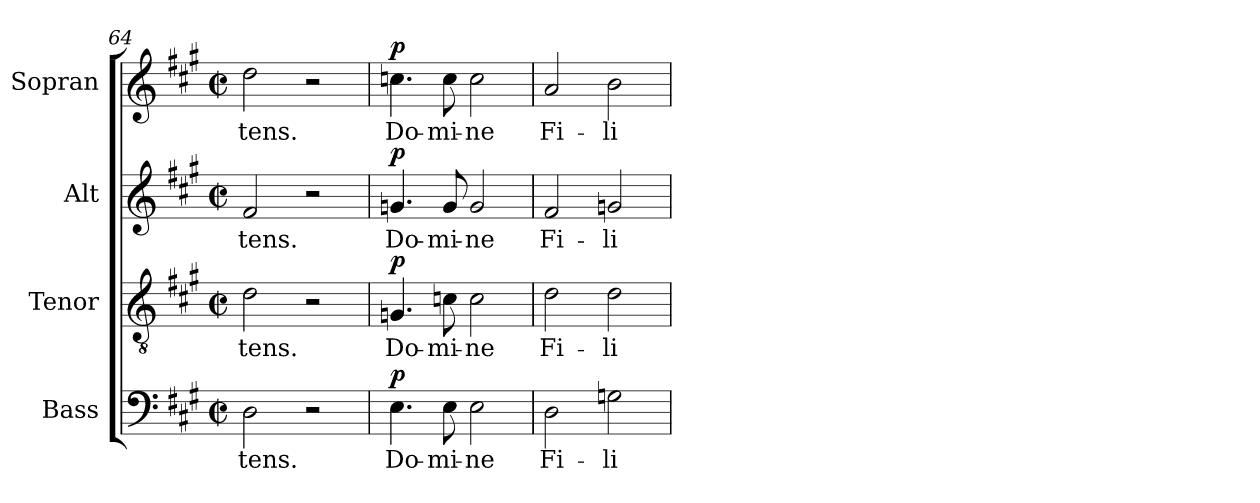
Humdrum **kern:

**kern	**text	**dynam	**kern	**text	**dynam	**kern	**text	**dynam	**kern	**text	**dynam
*part4	*part4	*part4	*part3	*part3	*part3	*part2	*part2	*part2	*part1	*part1	*part1
*staff4	*staff4	*staff4	*staff3	*staff3	*staff3	*staff2	*staff2	*staff2	*staff1	*staff1	*staff1
*I"Bass	*	*	*I"Tenor	*	*	*I"Alt	*	*	*I"Sopran	*	*
*I'B.	*	*	*I'T.	*	*	*I'A.	*	*	*I'S.	*	*
*clefF4	*	*	*clefGv2	*	*	*clefG2	*	*	*clefG2	*	*
*k[f#c#g#]	*	*	*k[f#c#g#]	*	*	*k[f#c#g#]	*	*	*k[f#c#g#]	*	*
*A:	*	*	*A:	*	*	*A:	*	*	*A:	*	*
*M2/2	*	*	*M2/2	*	*	*M2/2	*	*	*M2/2	*	*
*met(c|)	*	*	*met(c|)	*	*	*met(c|)	*	*	*met(c|)	*	*
=64	=64	=64	=64	=64	=64	=64	=64	=64	=64	=64	=64
!	!LO:LY:b	!	!	!LO:LY:b	!	!	!LO:LY:b	!	!	!LO:LY:b	!
2D\	-tens.	.	2d\	-tens.	.	2f#/	-tens.	.	2dd\	-tens.	.
2r	.	.	2r	.	.	2r	.	.	2r	.	.
=65	=65	=65	=65	=65	=65	=65	=65	=65	=65	=65	=65
!	!LO:LY:b	!LO:DY:a	!	!LO:LY:b	!LO:DY:a	!	!LO:LY:b	!LO:DY:a	!	!LO:LY:b	!LO:DY:a
4.E\	Do-	p	4.Gn/	Do-	p	4.gn/	Do-	p	4.ccn\	Do-	p
!	!LO:LY:b	!	!	!LO:LY:b	!	!	!LO:LY:b	!	!	!LO:LY:b	!
8E\	-mi-	.	8cn\	-mi-	.	8g/	-mi-	.	8cc\	-mi-	.
!	!LO:LY:b	!	!	!LO:LY:b	!	!	!LO:LY:b	!	!	!LO:LY:b	!
2E\	-ne	.	2c\	-ne	.	2g/	-ne	.	2cc\	-ne	.
=66	=66	=66	=66	=66	=66	=66	=66	=66	=66	=66	=66
!	!LO:LY:b	!	!	!LO:LY:b	!	!	!LO:LY:b	!	!	!LO:LY:b	!
2D\	Fi-	.	2d\	Fi-	.	2f#/	Fi-	.	2a/	Fi-	.
!	!LO:LY:b	!	!	!LO:LY:b	!	!	!LO:LY:b	!	!	!LO:LY:b	!
2Gn\	-li	.	2d\	-li	.	2gn/	-li	.	2b\	-li	.
=	=	=	=	=	=	=	=	=	=	=	=
*-	*-	*-	*-	*-	*-	*-	*-	*-	*-	*-	*-
